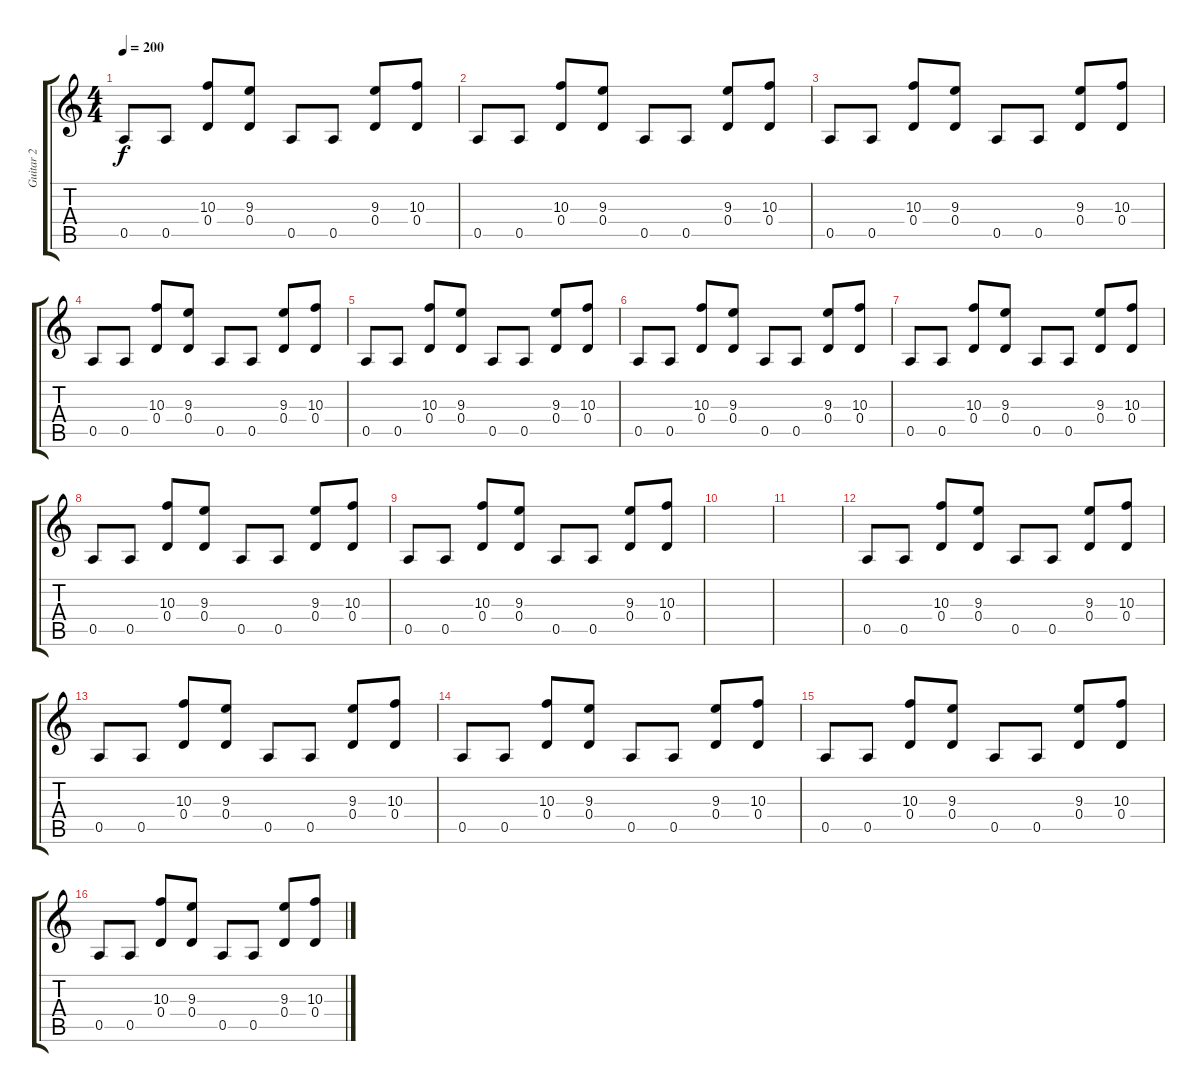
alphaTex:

\track ("Guitar 2" "Guitar 2") {instrument overdrivenguitar}
\staff {score tabs}
\tuning (E4 B3 G3 D3 A2 E2) {hide}
\ts (4 4)
\tempo 200
\clef g2
\ks c
0.5.8{dy f} 0.5.8 (10.3 0.4).8 (9.3 0.4).8 0.5.8 0.5.8 (9.3 0.4).8 (10.3 0.4).8 |
0.5.8 0.5.8 (10.3 0.4).8 (9.3 0.4).8 0.5.8 0.5.8 (9.3 0.4).8 (10.3 0.4).8 |
0.5.8 0.5.8 (10.3 0.4).8 (9.3 0.4).8 0.5.8 0.5.8 (9.3 0.4).8 (10.3 0.4).8 |
0.5.8 0.5.8 (10.3 0.4).8 (9.3 0.4).8 0.5.8 0.5.8 (9.3 0.4).8 (10.3 0.4).8 |
0.5.8 0.5.8 (10.3 0.4).8 (9.3 0.4).8 0.5.8 0.5.8 (9.3 0.4).8 (10.3 0.4).8 |
0.5.8 0.5.8 (10.3 0.4).8 (9.3 0.4).8 0.5.8 0.5.8 (9.3 0.4).8 (10.3 0.4).8 |
0.5.8 0.5.8 (10.3 0.4).8 (9.3 0.4).8 0.5.8 0.5.8 (9.3 0.4).8 (10.3 0.4).8 |
0.5.8 0.5.8 (10.3 0.4).8 (9.3 0.4).8 0.5.8 0.5.8 (9.3 0.4).8 (10.3 0.4).8 |
0.5.8 0.5.8 (10.3 0.4).8 (9.3 0.4).8 0.5.8 0.5.8 (9.3 0.4).8 (10.3 0.4).8 |
|
|
0.5.8 0.5.8 (10.3 0.4).8 (9.3 0.4).8 0.5.8 0.5.8 (9.3 0.4).8 (10.3 0.4).8 |
0.5.8 0.5.8 (10.3 0.4).8 (9.3 0.4).8 0.5.8 0.5.8 (9.3 0.4).8 (10.3 0.4).8 |
0.5.8 0.5.8 (10.3 0.4).8 (9.3 0.4).8 0.5.8 0.5.8 (9.3 0.4).8 (10.3 0.4).8 |
0.5.8 0.5.8 (10.3 0.4).8 (9.3 0.4).8 0.5.8 0.5.8 (9.3 0.4).8 (10.3 0.4).8 |
0.5.8 0.5.8 (10.3 0.4).8 (9.3 0.4).8 0.5.8 0.5.8 (9.3 0.4).8 (10.3 0.4).8
